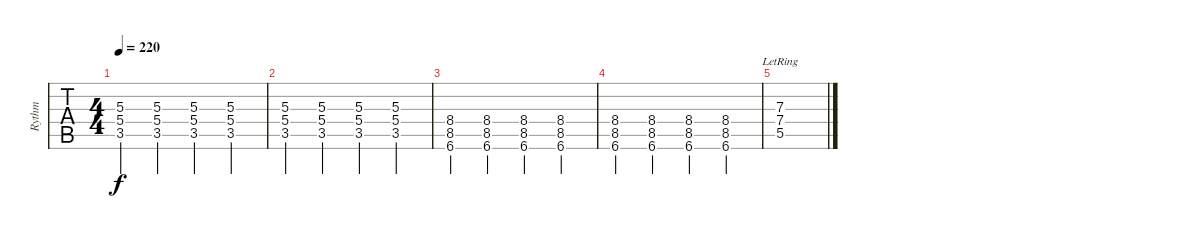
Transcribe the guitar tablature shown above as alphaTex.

\track ("Rythm" "Rythm") {instrument overdrivenguitar}
\staff {tabs}
\tuning (Eb4 Bb3 Gb3 Db3 Ab2 Eb2) {hide}
\ts (4 4)
\tempo 220
\clef g2
\ks c
(5.3 5.4 3.5).4{dy f} (5.3 5.4 3.5).4 (5.3 5.4 3.5).4 (5.3 5.4 3.5).4 |
(5.3 5.4 3.5).4 (5.3 5.4 3.5).4 (5.3 5.4 3.5).4 (5.3 5.4 3.5).4 |
(8.4 8.5 6.6).4 (8.4 8.5 6.6).4 (8.4 8.5 6.6).4 (8.4 8.5 6.6).4 |
(8.4 8.5 6.6).4 (8.4 8.5 6.6).4 (8.4 8.5 6.6).4 (8.4 8.5 6.6).4 |
(7.3{lr} 7.4 5.5).1
